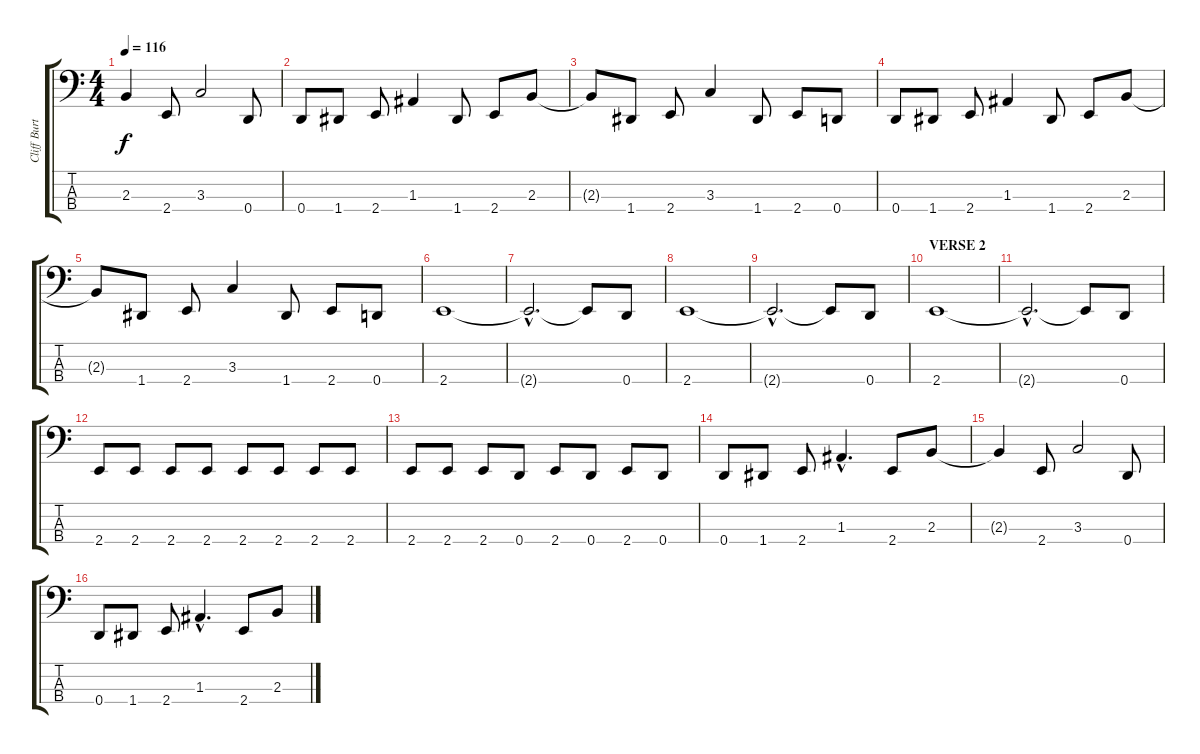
\track ("Cliff Burton (Bass)" "Cliff Burt") {instrument electricbassfinger}
\staff {score tabs}
\tuning (G2 D2 A1 D1) {hide}
\ts (4 4)
\tempo 116
\clef f4
\ks c
2.3{t}.4{dy f} 2.4.8 3.3.2 0.4.8 |
0.4.8 1.4.8 2.4.8 1.3.4 1.4.8 2.4.8 2.3.8 |
2.3{t}.8 1.4.8 2.4.8 3.3.4 1.4.8 2.4.8 0.4.8 |
0.4.8 1.4.8 2.4.8 1.3.4 1.4.8 2.4.8 2.3.8 |
2.3{t}.8 1.4.8 2.4.8 3.3.4 1.4.8 2.4.8 0.4.8 |
2.4.1 |
2.4{hac t}.2{d} 2.4{t}.8 0.4.8 |
2.4.1 |
2.4{hac t}.2{d} 2.4{t}.8 0.4.8 |
\section ("" "VERSE 2")
2.4.1 |
2.4{hac t}.2{d} 2.4{t}.8 0.4.8 |
2.4.8 2.4.8 2.4.8 2.4.8 2.4.8 2.4.8 2.4.8 2.4.8 |
2.4.8 2.4.8 2.4.8 0.4.8 2.4.8 0.4.8 2.4.8 0.4.8 |
0.4.8 1.4.8 2.4.8 1.3{hac}.4{d} 2.4.8 2.3.8 |
2.3{t}.4 2.4.8 3.3.2 0.4.8 |
0.4.8 1.4.8 2.4.8 1.3{hac}.4{d} 2.4.8 2.3.8
